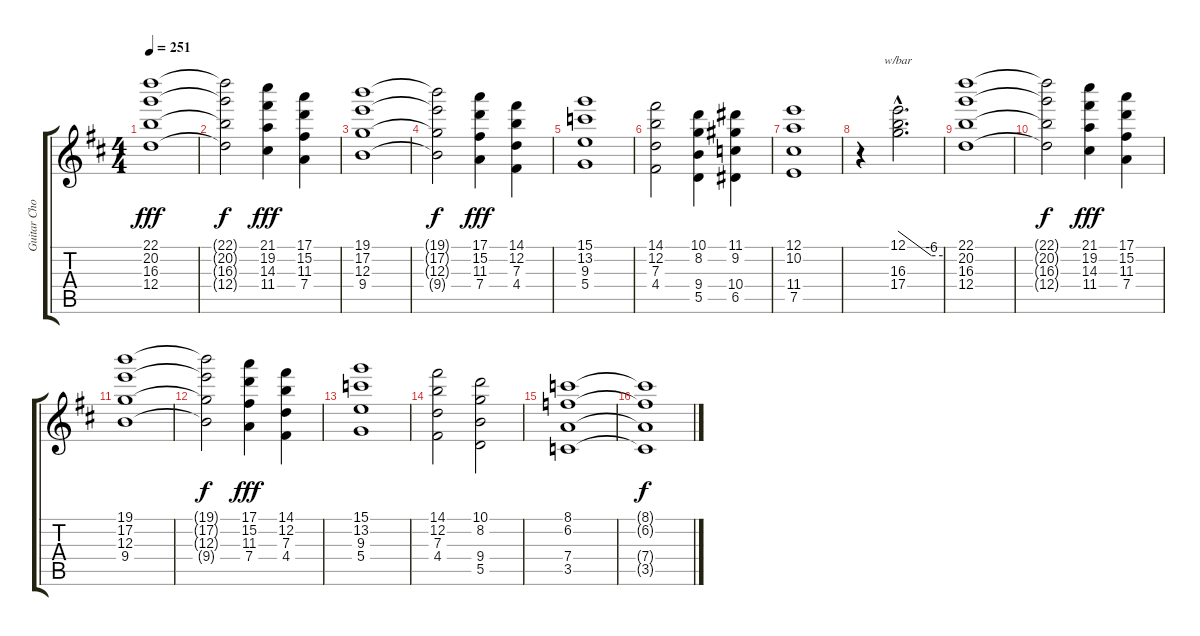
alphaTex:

\track ("Guitar Choir 1" "Guitar Cho") {instrument distortionguitar}
\staff {score tabs}
\tuning (E4 B3 G3 D3 A2 E2) {hide}
\ts (4 4)
\tempo 251
\clef g2
\ks d
(22.1 20.2 16.3 12.4).1{dy fff} |
(22.1{t} 20.2{t} 16.3{t} 12.4{t}).2{dy f} (21.1 19.2 14.3 11.4).4{dy fff} (17.1 15.2 11.3 7.4).4 |
(19.1 17.2 12.3 9.4).1 |
(19.1{t} 17.2{t} 12.3{t} 9.4{t}).2{dy f} (17.1 15.2 11.3 7.4).4{dy fff} (14.1 12.2 7.3 4.4).4 |
(15.1 13.2 9.3 5.4).1 |
(14.1 12.2 7.3 4.4).2 (10.1 8.2 9.4 5.5).4 (11.1 9.2 10.4 6.5).4 |
(12.1 10.2 11.4 7.5).1 |
r.4 (12.1{hac} 16.3{hac} 17.4{hac}).2{d tbe (custom default 0 0 45 -24 60 -24)} |
(22.1 20.2 16.3 12.4).1 |
(22.1{t} 20.2{t} 16.3{t} 12.4{t}).2{dy f} (21.1 19.2 14.3 11.4).4{dy fff} (17.1 15.2 11.3 7.4).4 |
(19.1 17.2 12.3 9.4).1 |
(19.1{t} 17.2{t} 12.3{t} 9.4{t}).2{dy f} (17.1 15.2 11.3 7.4).4{dy fff} (14.1 12.2 7.3 4.4).4 |
(15.1 13.2 9.3 5.4).1 |
(14.1 12.2 7.3 4.4).2 (10.1 8.2 9.4 5.5).2 |
(8.1 6.2 7.4 3.5).1 |
(8.1{t} 6.2{t} 7.4{t} 3.5{t}).1{dy f}
